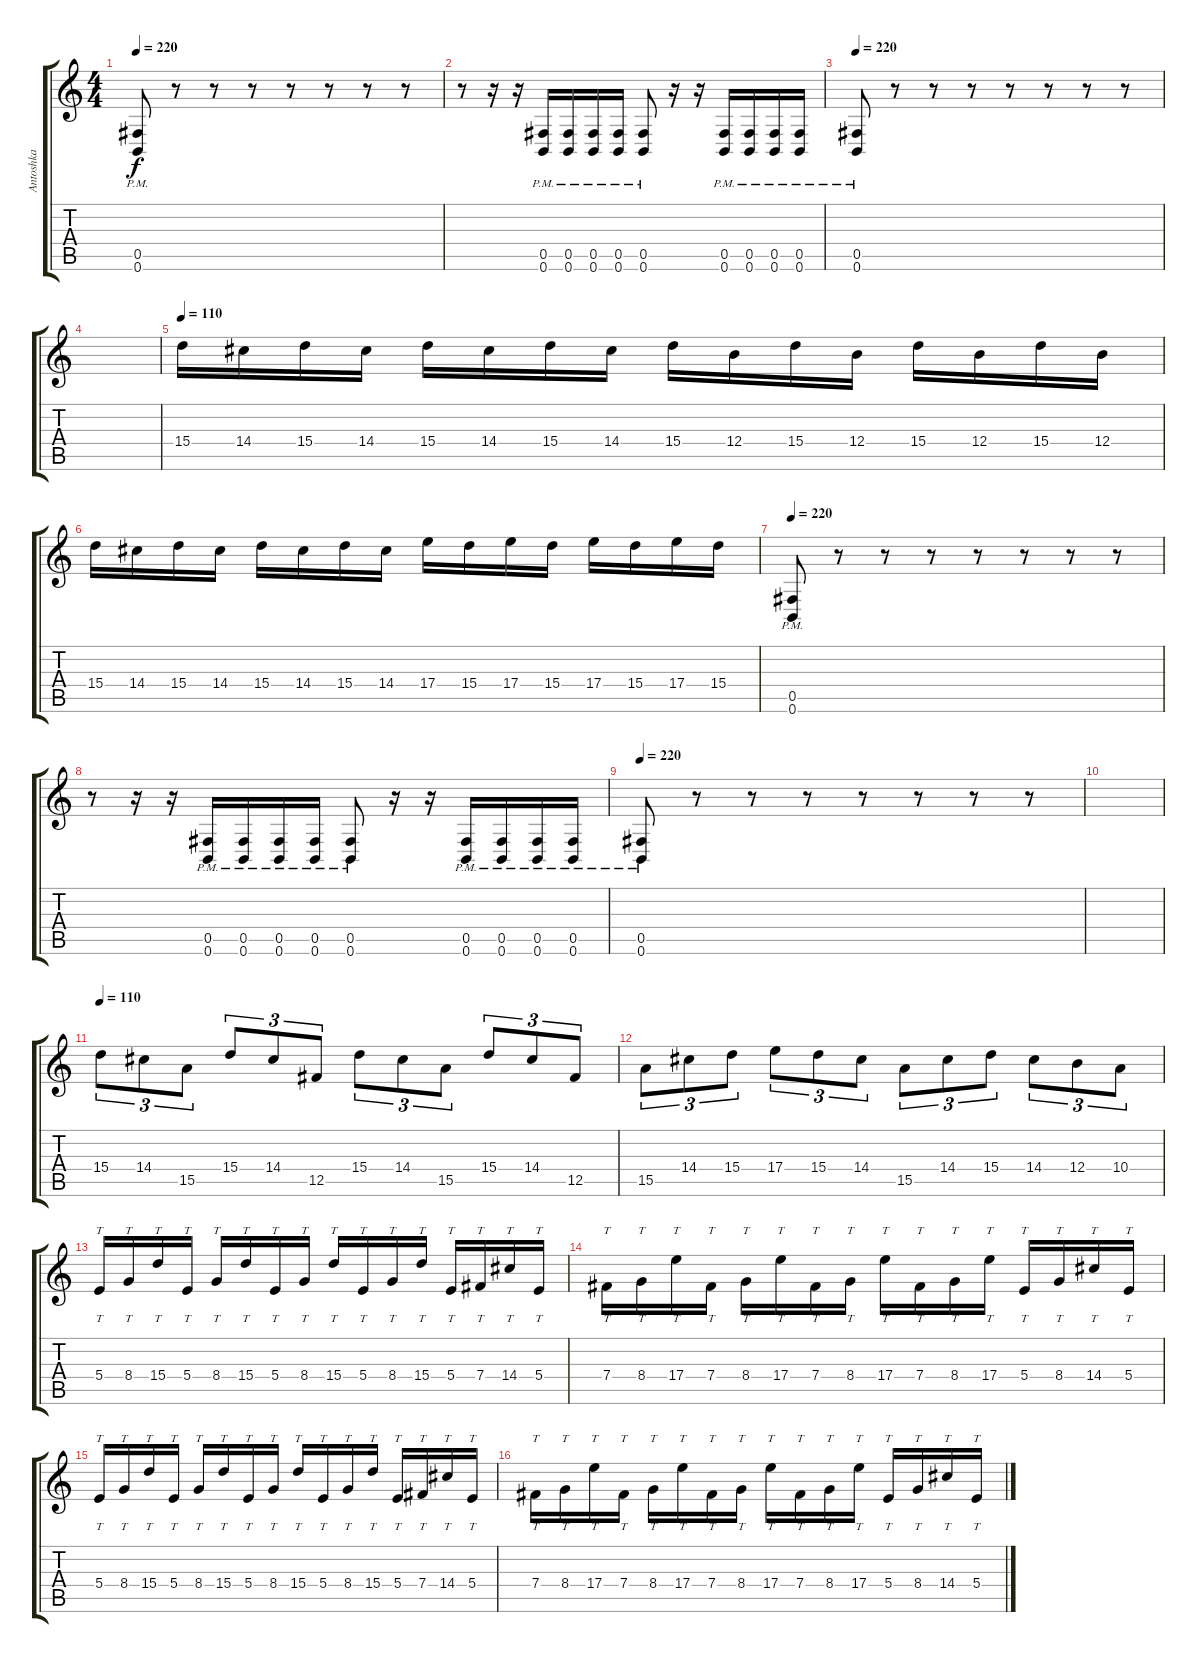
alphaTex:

\track ("Antoshka" "Antoshka") {instrument distortionguitar}
\staff {score tabs}
\tuning (Db4 Ab3 E3 B2 Gb2 B1) {hide}
\ts (4 4)
\tempo 220
\clef g2
\ks c
(0.5{pm} 0.6{pm}).8{dy f} r.8 r.8 r.8 r.8 r.8 r.8 r.8 |
r.8 r.16 r.16 (0.5{pm} 0.6{pm}).16 (0.5{pm} 0.6{pm}).16 (0.5{pm} 0.6{pm}).16 (0.5{pm} 0.6{pm}).16 (0.5{pm} 0.6{pm}).8 r.16 r.16 (0.5{pm} 0.6{pm}).16 (0.5{pm} 0.6{pm}).16 (0.5{pm} 0.6{pm}).16 (0.5{pm} 0.6{pm}).16 |
\tempo 220
(0.5{pm} 0.6{pm}).8 r.8 r.8 r.8 r.8 r.8 r.8 r.8 |
|
\tempo 110
15.4.16 14.4.16 15.4.16 14.4.16 15.4.16 14.4.16 15.4.16 14.4.16 15.4.16 12.4.16 15.4.16 12.4.16 15.4.16 12.4.16 15.4.16 12.4.16 |
15.4.16 14.4.16 15.4.16 14.4.16 15.4.16 14.4.16 15.4.16 14.4.16 17.4.16 15.4.16 17.4.16 15.4.16 17.4.16 15.4.16 17.4.16 15.4.16 |
\tempo 220
(0.5{pm} 0.6{pm}).8 r.8 r.8 r.8 r.8 r.8 r.8 r.8 |
r.8 r.16 r.16 (0.5{pm} 0.6{pm}).16 (0.5{pm} 0.6{pm}).16 (0.5{pm} 0.6{pm}).16 (0.5{pm} 0.6{pm}).16 (0.5{pm} 0.6{pm}).8 r.16 r.16 (0.5{pm} 0.6{pm}).16 (0.5{pm} 0.6{pm}).16 (0.5{pm} 0.6{pm}).16 (0.5{pm} 0.6{pm}).16 |
\tempo 220
(0.5{pm} 0.6{pm}).8 r.8 r.8 r.8 r.8 r.8 r.8 r.8 |
|
\tempo 110
15.4.8{tu (3 2)} 14.4.8{tu (3 2)} 15.5.8{tu (3 2)} 15.4.8{tu (3 2)} 14.4.8{tu (3 2)} 12.5.8{tu (3 2)} 15.4.8{tu (3 2)} 14.4.8{tu (3 2)} 15.5.8{tu (3 2)} 15.4.8{tu (3 2)} 14.4.8{tu (3 2)} 12.5.8{tu (3 2)} |
15.5.8{tu (3 2)} 14.4.8{tu (3 2)} 15.4.8{tu (3 2)} 17.4.8{tu (3 2)} 15.4.8{tu (3 2)} 14.4.8{tu (3 2)} 15.5.8{tu (3 2)} 14.4.8{tu (3 2)} 15.4.8{tu (3 2)} 14.4.8{tu (3 2)} 12.4.8{tu (3 2)} 10.4.8{tu (3 2)} |
5.4.16{tt} 8.4.16{tt} 15.4.16{tt} 5.4.16{tt} 8.4.16{tt} 15.4.16{tt} 5.4.16{tt} 8.4.16{tt} 15.4.16{tt} 5.4.16{tt} 8.4.16{tt} 15.4.16{tt} 5.4.16{tt} 7.4.16{tt} 14.4.16{tt} 5.4.16{tt} |
7.4.16{tt} 8.4.16{tt} 17.4.16{tt} 7.4.16{tt} 8.4.16{tt} 17.4.16{tt} 7.4.16{tt} 8.4.16{tt} 17.4.16{tt} 7.4.16{tt} 8.4.16{tt} 17.4.16{tt} 5.4.16{tt} 8.4.16{tt} 14.4.16{tt} 5.4.16{tt} |
5.4.16{tt} 8.4.16{tt} 15.4.16{tt} 5.4.16{tt} 8.4.16{tt} 15.4.16{tt} 5.4.16{tt} 8.4.16{tt} 15.4.16{tt} 5.4.16{tt} 8.4.16{tt} 15.4.16{tt} 5.4.16{tt} 7.4.16{tt} 14.4.16{tt} 5.4.16{tt} |
7.4.16{tt} 8.4.16{tt} 17.4.16{tt} 7.4.16{tt} 8.4.16{tt} 17.4.16{tt} 7.4.16{tt} 8.4.16{tt} 17.4.16{tt} 7.4.16{tt} 8.4.16{tt} 17.4.16{tt} 5.4.16{tt} 8.4.16{tt} 14.4.16{tt} 5.4.16{tt}
